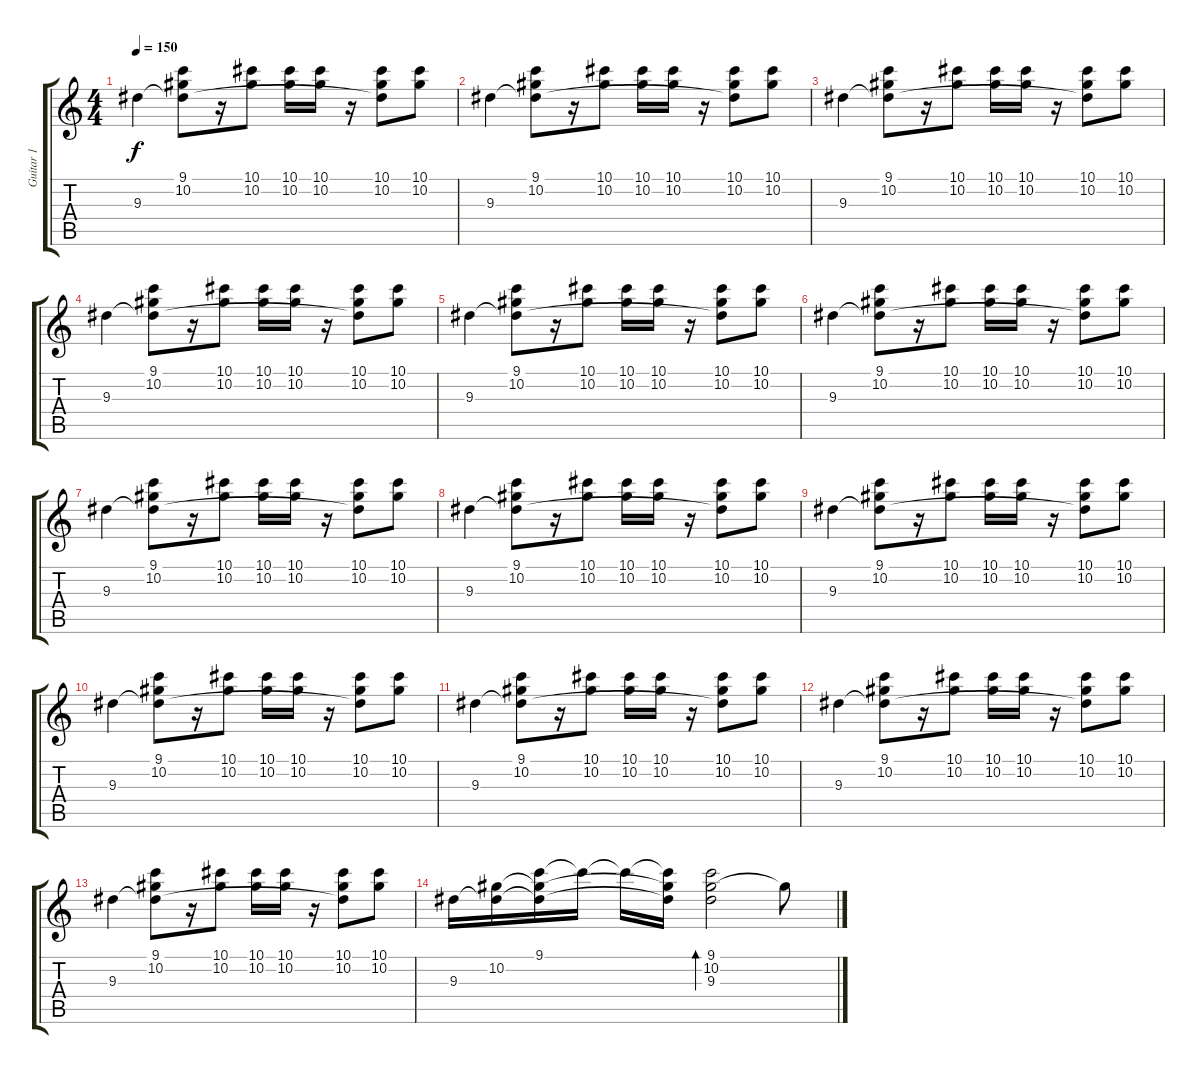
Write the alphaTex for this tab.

\track ("Guitar 1" "Guitar 1") {instrument electricguitarjazz}
\staff {score tabs}
\tuning (Eb4 Bb3 Gb3 Db3 Ab2 Eb2) {hide}
\ts (4 4)
\tempo 150
\clef g2
\ks c
9.3.4{dy f} (9.1 10.2 9.3{t}).8 r.16 (10.1 10.2).8 (10.1 10.2).16 (10.1 10.2).16 r.16 (10.1 10.2 9.3{t}).8 (10.1 10.2).8 |
9.3.4 (9.1 10.2 9.3{t}).8 r.16 (10.1 10.2).8 (10.1 10.2).16 (10.1 10.2).16 r.16 (10.1 10.2 9.3{t}).8 (10.1 10.2).8 |
9.3.4 (9.1 10.2 9.3{t}).8 r.16 (10.1 10.2).8 (10.1 10.2).16 (10.1 10.2).16 r.16 (10.1 10.2 9.3{t}).8 (10.1 10.2).8 |
9.3.4 (9.1 10.2 9.3{t}).8 r.16 (10.1 10.2).8 (10.1 10.2).16 (10.1 10.2).16 r.16 (10.1 10.2 9.3{t}).8 (10.1 10.2).8 |
9.3.4 (9.1 10.2 9.3{t}).8 r.16 (10.1 10.2).8 (10.1 10.2).16 (10.1 10.2).16 r.16 (10.1 10.2 9.3{t}).8 (10.1 10.2).8 |
9.3.4 (9.1 10.2 9.3{t}).8 r.16 (10.1 10.2).8 (10.1 10.2).16 (10.1 10.2).16 r.16 (10.1 10.2 9.3{t}).8 (10.1 10.2).8 |
9.3.4 (9.1 10.2 9.3{t}).8 r.16 (10.1 10.2).8 (10.1 10.2).16 (10.1 10.2).16 r.16 (10.1 10.2 9.3{t}).8 (10.1 10.2).8 |
9.3.4 (9.1 10.2 9.3{t}).8 r.16 (10.1 10.2).8 (10.1 10.2).16 (10.1 10.2).16 r.16 (10.1 10.2 9.3{t}).8 (10.1 10.2).8 |
9.3.4 (9.1 10.2 9.3{t}).8 r.16 (10.1 10.2).8 (10.1 10.2).16 (10.1 10.2).16 r.16 (10.1 10.2 9.3{t}).8 (10.1 10.2).8 |
9.3.4 (9.1 10.2 9.3{t}).8 r.16 (10.1 10.2).8 (10.1 10.2).16 (10.1 10.2).16 r.16 (10.1 10.2 9.3{t}).8 (10.1 10.2).8 |
9.3.4 (9.1 10.2 9.3{t}).8 r.16 (10.1 10.2).8 (10.1 10.2).16 (10.1 10.2).16 r.16 (10.1 10.2 9.3{t}).8 (10.1 10.2).8 |
9.3.4 (9.1 10.2 9.3{t}).8 r.16 (10.1 10.2).8 (10.1 10.2).16 (10.1 10.2).16 r.16 (10.1 10.2 9.3{t}).8 (10.1 10.2).8 |
9.3.4 (9.1 10.2 9.3{t}).8 r.16 (10.1 10.2).8 (10.1 10.2).16 (10.1 10.2).16 r.16 (10.1 10.2 9.3{t}).8 (10.1 10.2).8 |
9.3.16 (10.2 9.3{t}).16 (9.1 10.2{t} 9.3{t}).16 9.1{t}.16 9.1{t}.16 (9.1{t} 10.2{t} 9.3{t}).16 (9.1 10.2 9.3).2{bd 480} 10.2{t}.8
